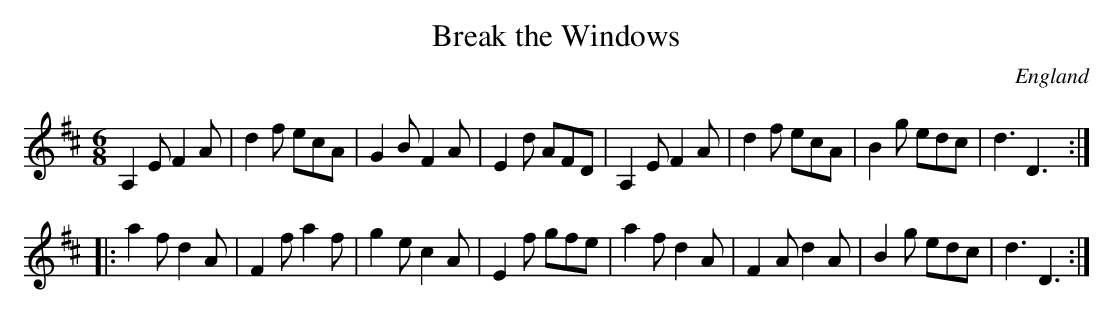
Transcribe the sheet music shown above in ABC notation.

X:1
T:Break the Windows
M:6/8
O:England
K:D major
A,2E F2A|d2f ecA|G2B F2A|E2d AFD|\
A,2E F2A|d2f ecA|B2g edc|d3 D3:|
|:a2f d2A|F2f a2f|g2e c2A|E2f gfe|\
a2f d2A|F2A d2A|B2g edc|d3 D3:|
